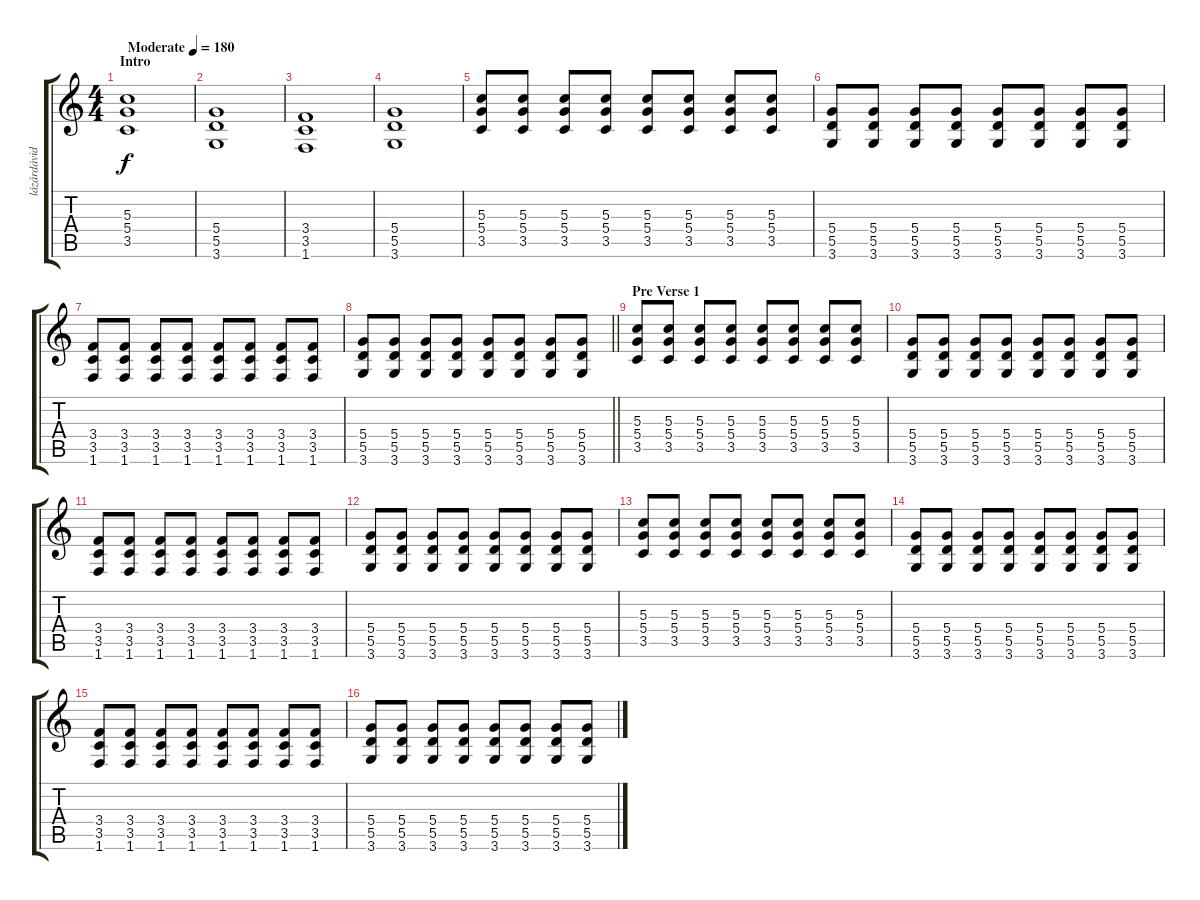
\track ("lázárdávid - Gitár 1" "lázárdávid") {instrument distortionguitar}
\staff {score tabs}
\tuning (E4 B3 G3 D3 A2 E2) {hide}
\ts (4 4)
\section ("" "Intro")
\tempo (180 "Moderate")
\clef g2
\ks c
(5.3 5.4 3.5).1{dy f instrument distortionguitar} |
(5.4 5.5 3.6).1 |
(3.4 3.5 1.6).1 |
(5.4 5.5 3.6).1 |
(5.3 5.4 3.5).8 (5.3 5.4 3.5).8 (5.3 5.4 3.5).8 (5.3 5.4 3.5).8 (5.3 5.4 3.5).8 (5.3 5.4 3.5).8 (5.3 5.4 3.5).8 (5.3 5.4 3.5).8 |
(5.4 5.5 3.6).8 (5.4 5.5 3.6).8 (5.4 5.5 3.6).8 (5.4 5.5 3.6).8 (5.4 5.5 3.6).8 (5.4 5.5 3.6).8 (5.4 5.5 3.6).8 (5.4 5.5 3.6).8 |
(3.4 3.5 1.6).8 (3.4 3.5 1.6).8 (3.4 3.5 1.6).8 (3.4 3.5 1.6).8 (3.4 3.5 1.6).8 (3.4 3.5 1.6).8 (3.4 3.5 1.6).8 (3.4 3.5 1.6).8 |
\barLineRight lightlight
(5.4 5.5 3.6).8 (5.4 5.5 3.6).8 (5.4 5.5 3.6).8 (5.4 5.5 3.6).8 (5.4 5.5 3.6).8 (5.4 5.5 3.6).8 (5.4 5.5 3.6).8 (5.4 5.5 3.6).8 |
\section ("" "Pre Verse 1")
(5.3 5.4 3.5).8 (5.3 5.4 3.5).8 (5.3 5.4 3.5).8 (5.3 5.4 3.5).8 (5.3 5.4 3.5).8 (5.3 5.4 3.5).8 (5.3 5.4 3.5).8 (5.3 5.4 3.5).8 |
(5.4 5.5 3.6).8 (5.4 5.5 3.6).8 (5.4 5.5 3.6).8 (5.4 5.5 3.6).8 (5.4 5.5 3.6).8 (5.4 5.5 3.6).8 (5.4 5.5 3.6).8 (5.4 5.5 3.6).8 |
(3.4 3.5 1.6).8 (3.4 3.5 1.6).8 (3.4 3.5 1.6).8 (3.4 3.5 1.6).8 (3.4 3.5 1.6).8 (3.4 3.5 1.6).8 (3.4 3.5 1.6).8 (3.4 3.5 1.6).8 |
(5.4 5.5 3.6).8 (5.4 5.5 3.6).8 (5.4 5.5 3.6).8 (5.4 5.5 3.6).8 (5.4 5.5 3.6).8 (5.4 5.5 3.6).8 (5.4 5.5 3.6).8 (5.4 5.5 3.6).8 |
(5.3 5.4 3.5).8 (5.3 5.4 3.5).8 (5.3 5.4 3.5).8 (5.3 5.4 3.5).8 (5.3 5.4 3.5).8 (5.3 5.4 3.5).8 (5.3 5.4 3.5).8 (5.3 5.4 3.5).8 |
(5.4 5.5 3.6).8 (5.4 5.5 3.6).8 (5.4 5.5 3.6).8 (5.4 5.5 3.6).8 (5.4 5.5 3.6).8 (5.4 5.5 3.6).8 (5.4 5.5 3.6).8 (5.4 5.5 3.6).8 |
(3.4 3.5 1.6).8 (3.4 3.5 1.6).8 (3.4 3.5 1.6).8 (3.4 3.5 1.6).8 (3.4 3.5 1.6).8 (3.4 3.5 1.6).8 (3.4 3.5 1.6).8 (3.4 3.5 1.6).8 |
(5.4 5.5 3.6).8 (5.4 5.5 3.6).8 (5.4 5.5 3.6).8 (5.4 5.5 3.6).8 (5.4 5.5 3.6).8 (5.4 5.5 3.6).8 (5.4 5.5 3.6).8 (5.4 5.5 3.6).8
